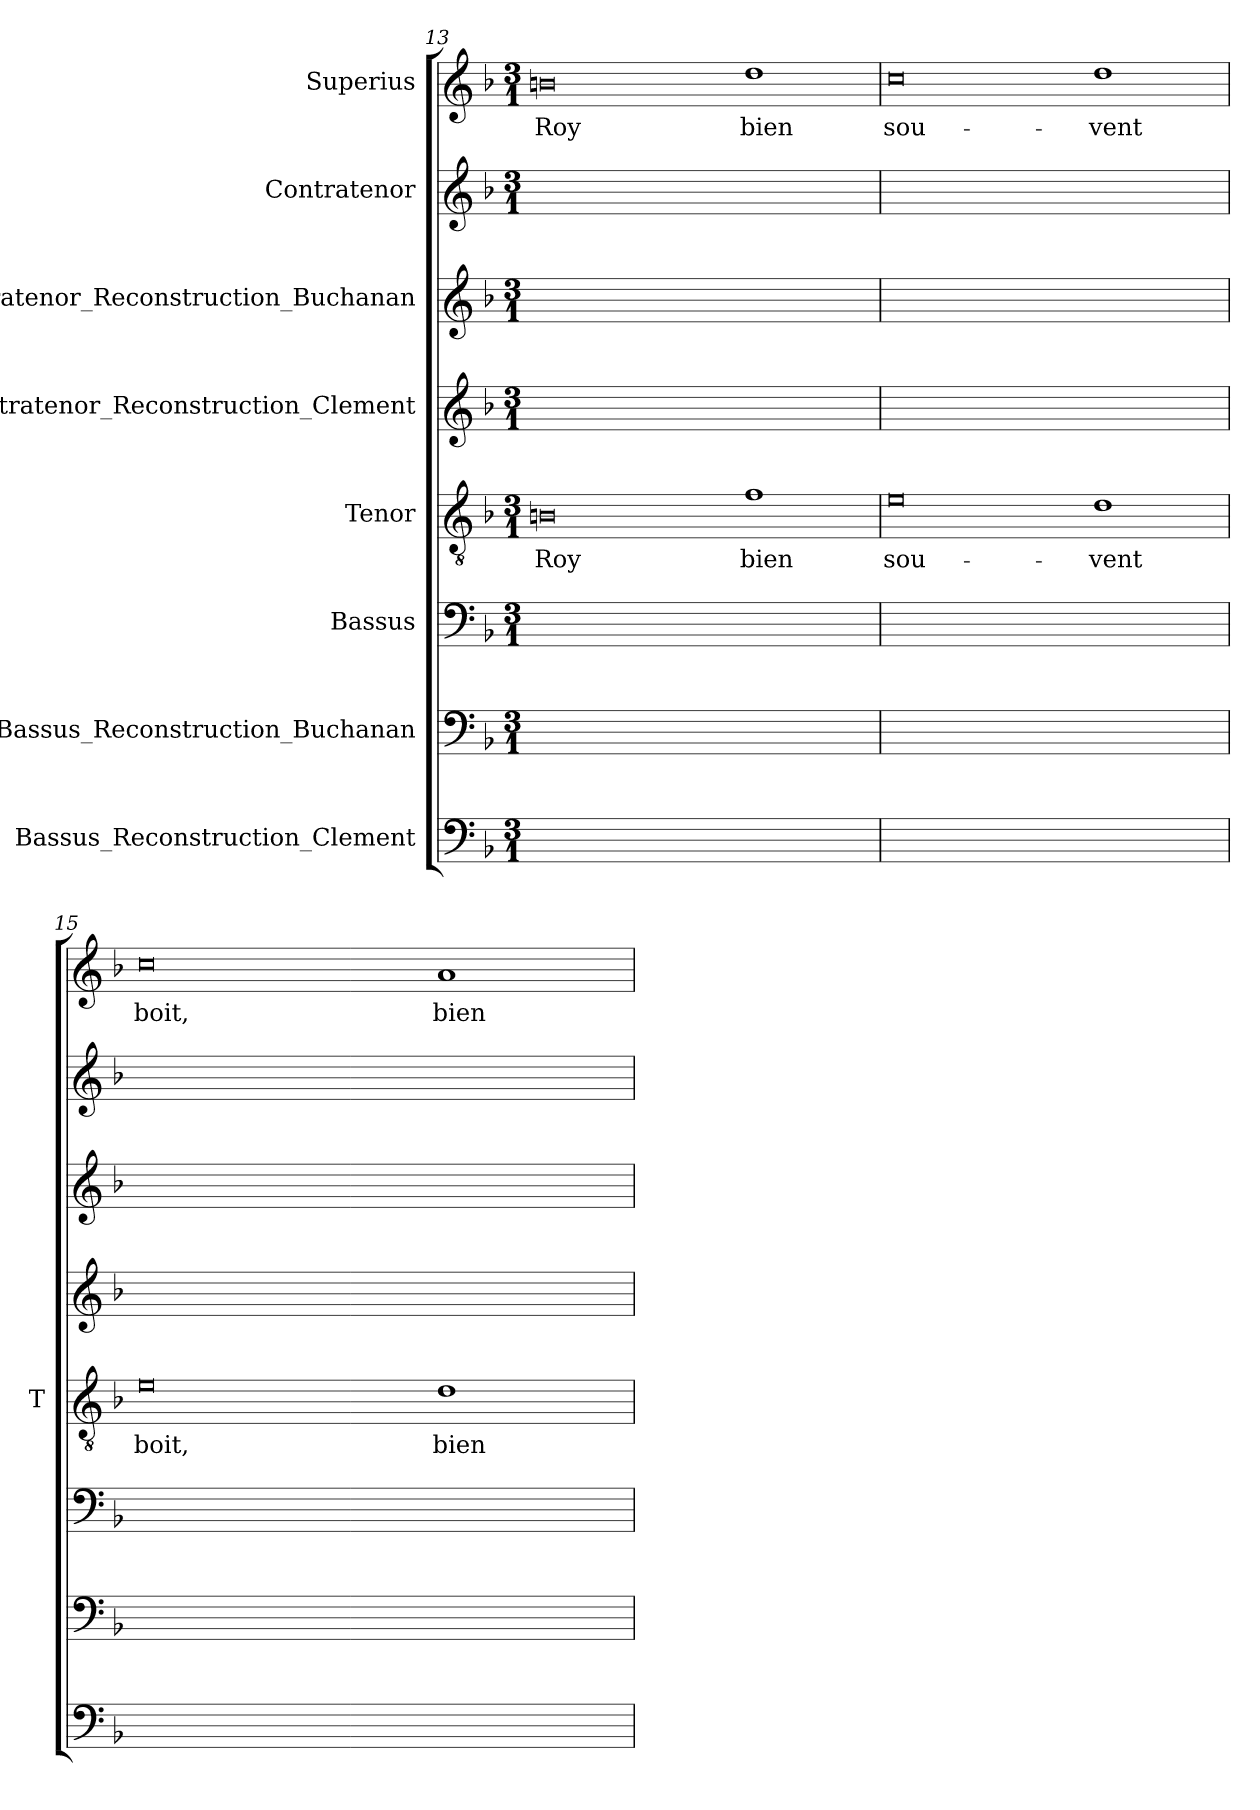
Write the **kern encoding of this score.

**kern	**kern	**kern	**kern	**text	**kern	**kern	**kern	**kern	**text
*part8	*part7	*part6	*part5	*part5	*part4	*part3	*part2	*part1	*part1
*staff8	*staff7	*staff6	*staff5	*staff5	*staff4	*staff3	*staff2	*staff1	*staff1
*I"Bassus_Reconstruction_Clement	*I"Bassus_Reconstruction_Buchanan	*I"Bassus	*I"Tenor	*	*I"Contratenor_Reconstruction_Clement	*I"Contratenor_Reconstruction_Buchanan	*I"Contratenor	*I"Superius	*
*	*	*	*I'T	*	*	*	*	*	*
*clefF4	*clefF4	*clefF4	*clefGv2	*	*clefG2	*clefG2	*clefG2	*clefG2	*
*k[b-]	*k[b-]	*k[b-]	*k[b-]	*	*k[b-]	*k[b-]	*k[b-]	*k[b-]	*
*M3/1	*M3/1	*M3/1	*M3/1	*	*M3/1	*M3/1	*M3/1	*M3/1	*
=13	=13	=13	=13	=13	=13	=13	=13	=13	=13
0.ryy	0.ryy	0.ryy	0Bn	-Roy	0.ryy	0.ryy	0.ryy	0bn	-Roy
.	.	.	1f	-bien	.	.	.	1dd	-bien
=14	=14	=14	=14	=14	=14	=14	=14	=14	=14
0.ryy	0.ryy	0.ryy	0e	sou-	0.ryy	0.ryy	0.ryy	0cc	sou-
.	.	.	1d	-vent	.	.	.	1dd	-vent
=15	=15	=15	=15	=15	=15	=15	=15	=15	=15
0.ryy	0.ryy	0.ryy	0e	-boit,	0.ryy	0.ryy	0.ryy	0cc	-boit,
.	.	.	1d	-bien	.	.	.	1a	-bien
=	=	=	=	=	=	=	=	=	=
*-	*-	*-	*-	*-	*-	*-	*-	*-	*-
